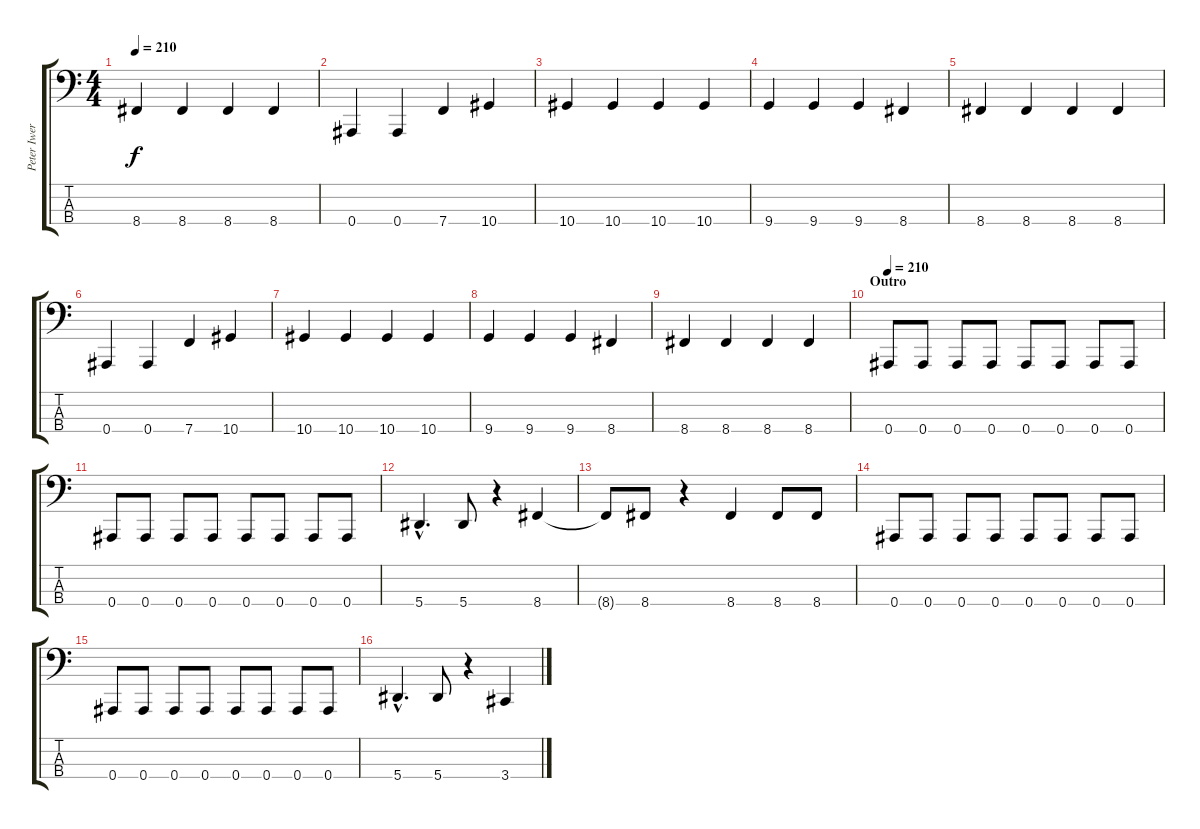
\track ("Peter Iwers" "Peter Iwer") {instrument electricbassfinger}
\staff {score tabs}
\tuning (Eb2 Bb1 F1 Bb0) {hide}
\ts (4 4)
\tempo 210
\clef f4
\ks c
8.4.4{dy f} 8.4.4 8.4.4 8.4.4 |
0.4.4 0.4.4 7.4.4 10.4.4 |
10.4.4 10.4.4 10.4.4 10.4.4 |
9.4.4 9.4.4 9.4.4 8.4.4 |
8.4.4 8.4.4 8.4.4 8.4.4 |
0.4.4 0.4.4 7.4.4 10.4.4 |
10.4.4 10.4.4 10.4.4 10.4.4 |
9.4.4 9.4.4 9.4.4 8.4.4 |
8.4.4 8.4.4 8.4.4 8.4.4 |
\section ("" "Outro")
\tempo 210
0.4.8 0.4.8 0.4.8 0.4.8 0.4.8 0.4.8 0.4.8 0.4.8 |
0.4.8 0.4.8 0.4.8 0.4.8 0.4.8 0.4.8 0.4.8 0.4.8 |
5.4{hac}.4{d} 5.4.8 r.4 8.4.4 |
8.4{t}.8 8.4.8 r.4 8.4.4 8.4.8 8.4.8 |
0.4.8 0.4.8 0.4.8 0.4.8 0.4.8 0.4.8 0.4.8 0.4.8 |
0.4.8 0.4.8 0.4.8 0.4.8 0.4.8 0.4.8 0.4.8 0.4.8 |
5.4{hac}.4{d} 5.4.8 r.4 3.4.4
